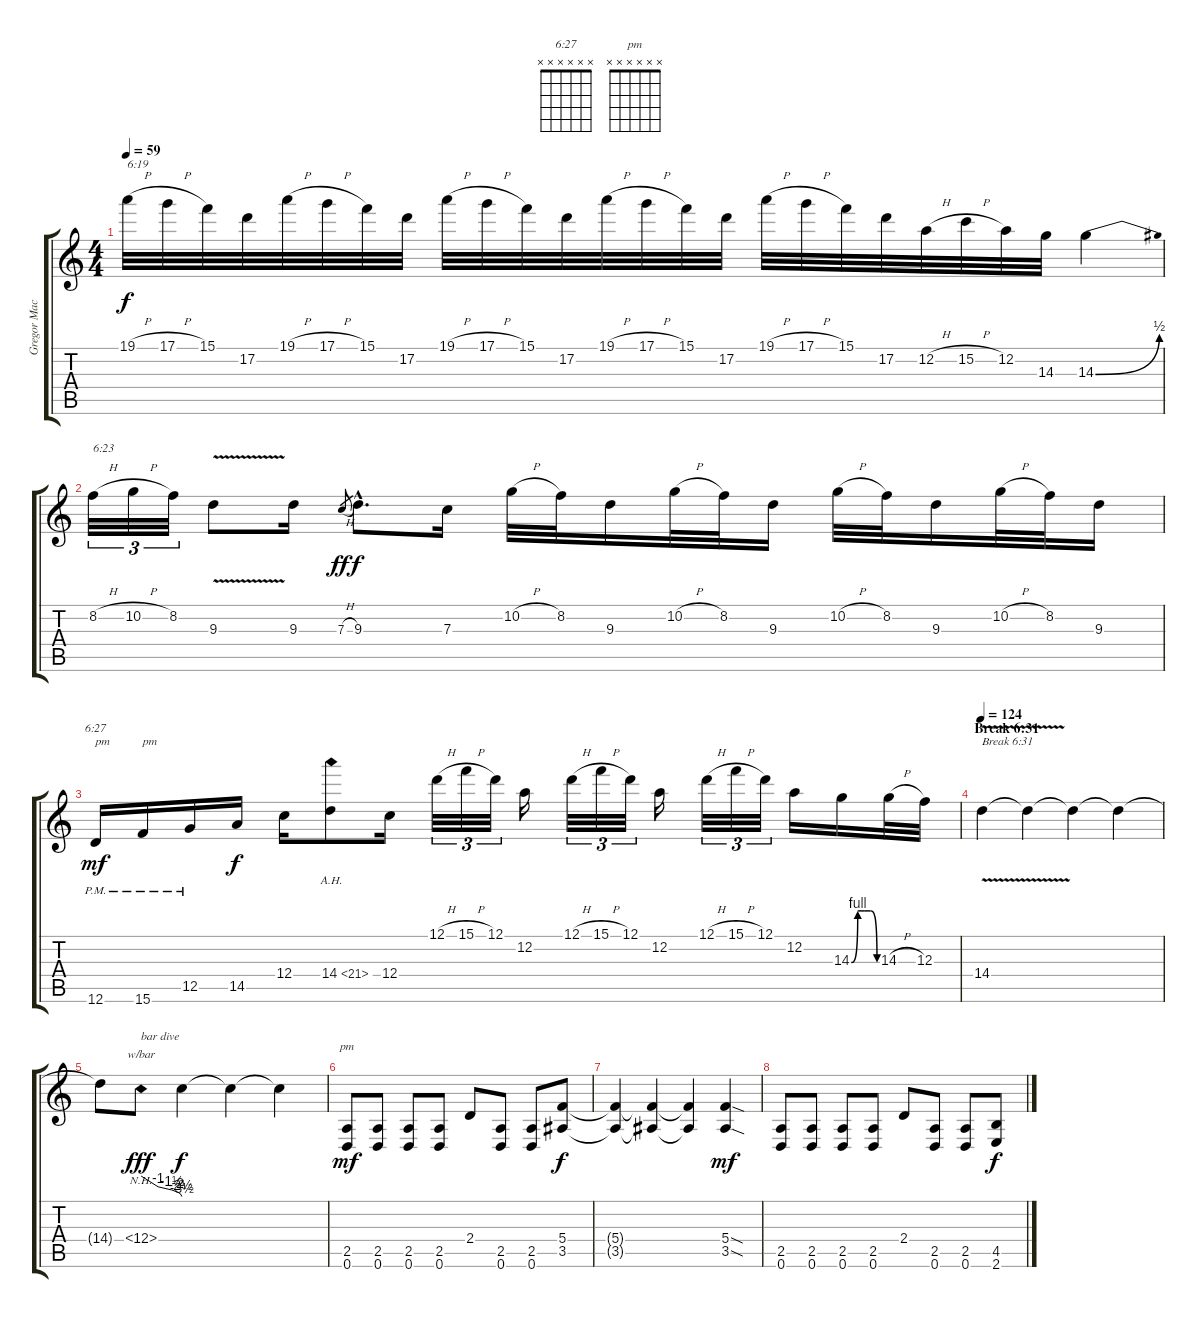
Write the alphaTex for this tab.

\track ("Gregor Mackintosh" "Gregor Mac") {instrument overdrivenguitar}
\staff {score tabs}
\tuning (D4 A3 F3 C3 G2 D2) {hide}
\chord ("6:27" x x x x x x)
\chord ("pm" x x x x x x)
\ts (4 4)
\tempo 59
\clef g2
\ks c
19.1{h}.32{txt "6:19" dy f} 17.1{h}.32 15.1.32 17.2.32 19.1{h}.32 17.1{h}.32 15.1.32 17.2.32 19.1{h}.32 17.1{h}.32 15.1.32 17.2.32 19.1{h}.32 17.1{h}.32 15.1.32 17.2.32 19.1{h}.32 17.1{h}.32 15.1.32 17.2.32 12.2{h}.32 15.2{h}.32 12.2.32 14.3.32 14.3{be (bend 0 0 60 2)}.4 |
8.2{h}.32{tu (3 2) txt "6:23"} 10.2{h}.32{tu (3 2)} 8.2.32{tu (3 2)} 9.3{v}.8 9.3.16 7.3{h}.8{gr dy ff} 9.3{hac}.8{d dy f} 7.3.16 10.2{h}.32 8.2.32 9.3.16 10.2{h}.32 8.2.32 9.3.16 10.2{h}.32 8.2.32 9.3.16 10.2{h}.32 8.2.32 9.3.16 |
12.6{pm}.16{ch "6:27" txt "pm" dy mf} 15.6{pm}.16{txt "pm"} 12.5{pm}.16 14.5.16{dy f} 12.4.16 14.4{be (hold 0 0 60 0) ah 7}.8 12.4.16 12.1{h}.32{tu (3 2)} 15.1{h}.32{tu (3 2)} 12.1.32{tu (3 2)} 12.2.16 12.1{h}.32{tu (3 2)} 15.1{h}.32{tu (3 2)} 12.1.32{tu (3 2)} 12.2.16 12.1{h}.32{tu (3 2)} 15.1{h}.32{tu (3 2)} 12.1.32{tu (3 2)} 12.2.16 14.3{be (custom 0 0 15 4 30 4 45 4 60 0)}.16 14.3{h}.32 12.3.32 |
\section ("" "Break 6:31")
\tempo 124
14.4{v}.4{txt "Break 6:31"} 14.4{t}.4 14.4{t}.4 14.4{t}.4 |
14.4{t}.8 12.4{nh}.8{tbe (custom default 0 0 25 -4 45 -6 54 -8 58 -10 60 -14) txt "bar dive" dy fff} 12.4{t}.4{dy f} 12.4{t}.4 12.4{t}.4 |
(2.5 0.6).8{ch "pm" dy mf} (2.5 0.6).8 (2.5 0.6).8 (2.5 0.6).8 2.4.8 (2.5 0.6).8 (2.5 0.6).8 (5.4 3.5).8{dy f} |
(5.4{t} 3.5{t}).4 (5.4{t} 3.5{t}).4 (5.4{t} 3.5{t}).4 (5.4{sod} 3.5{sod}).4{dy mf} |
(2.5 0.6).8 (2.5 0.6).8 (2.5 0.6).8 (2.5 0.6).8 2.4.8 (2.5 0.6).8 (2.5 0.6).8 (4.5 2.6).8{dy f}
